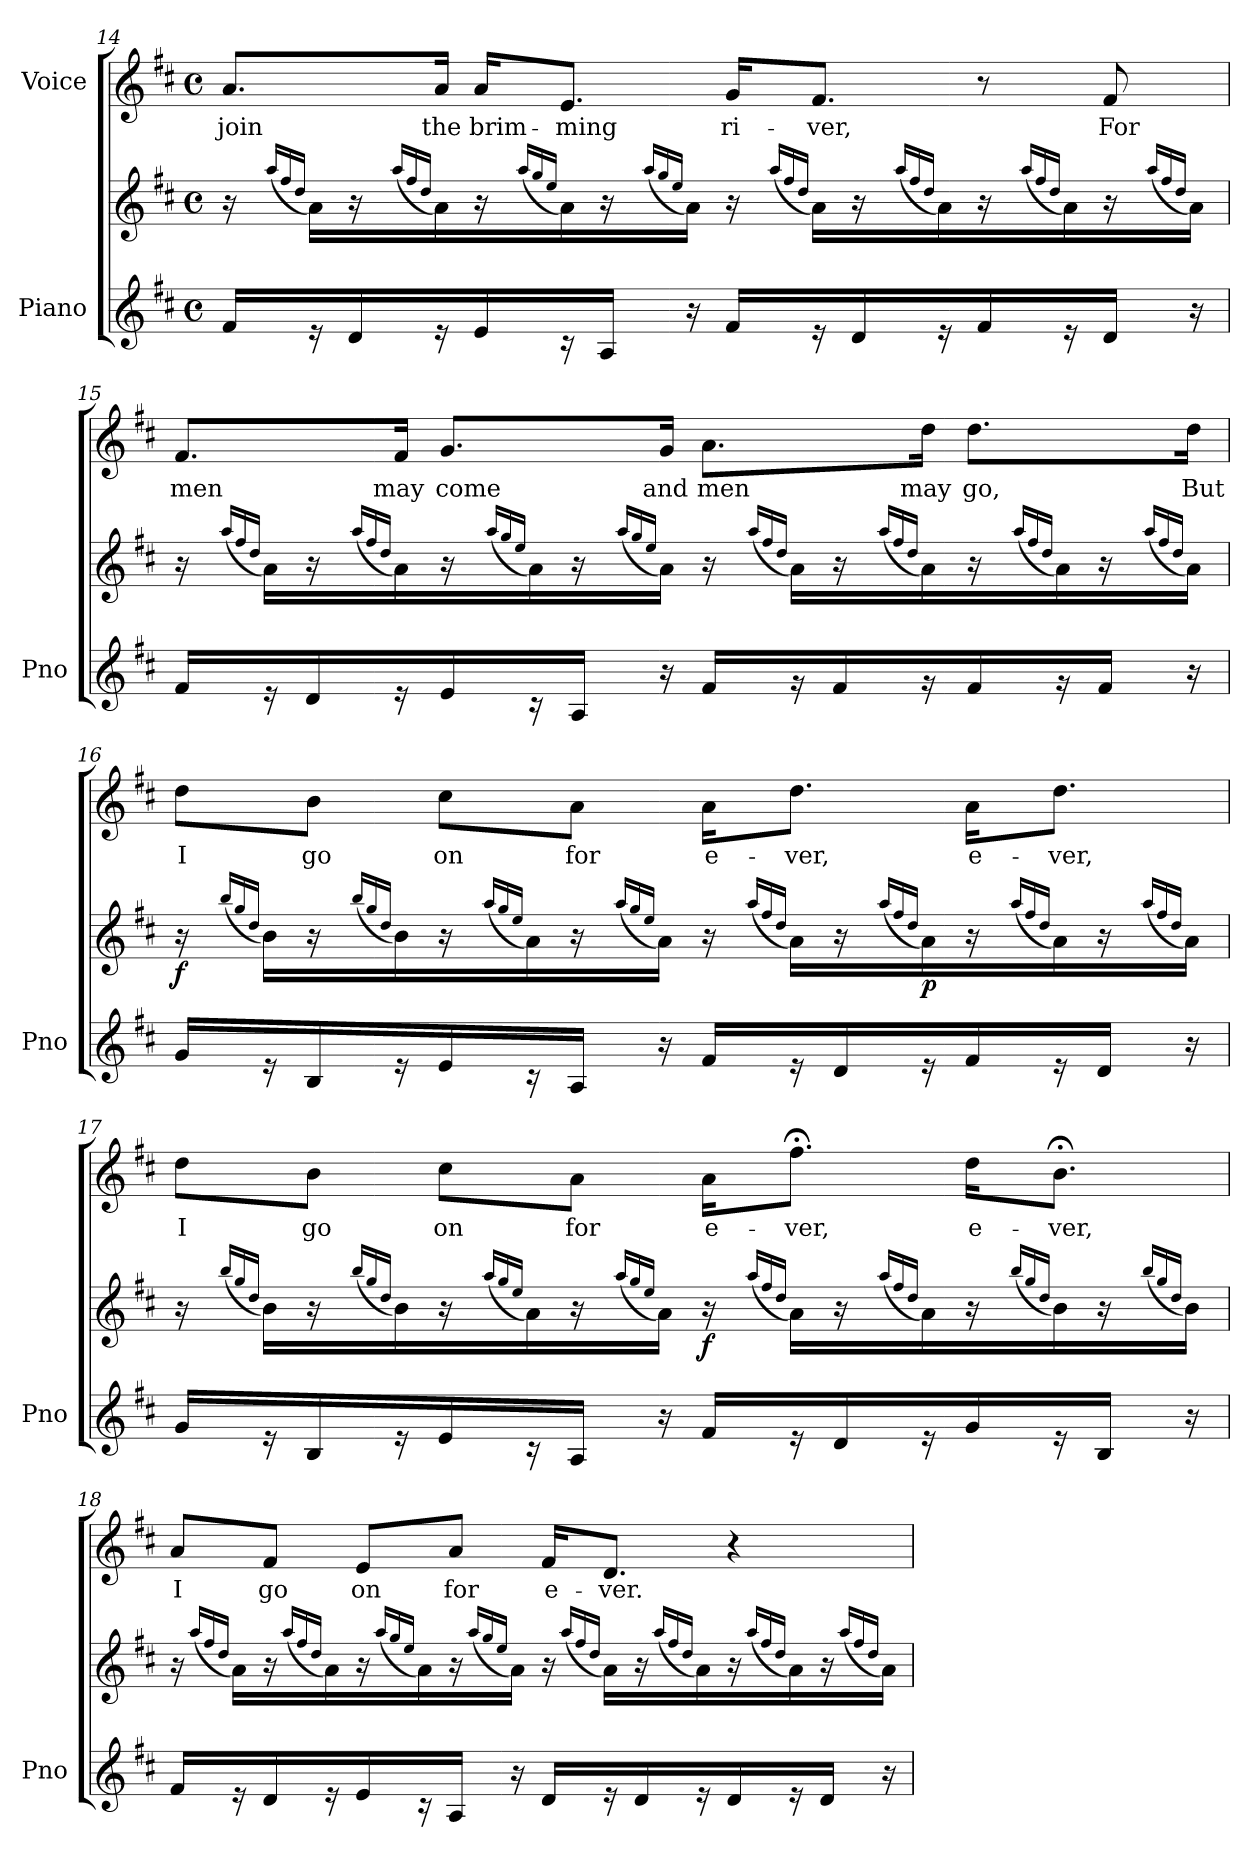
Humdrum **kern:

**kern	**kern	**dynam	**kern	**text
*part2	*part2	*part2	*part1	*part1
*staff3	*staff2	*staff2/3	*staff1	*staff1
*I"Piano	*	*	*I"Voice	*
*I'Pno	*	*	*	*
*clefG2	*clefG2	*	*clefG2	*
*k[f#c#]	*k[f#c#]	*	*k[f#c#]	*
*M4/4	*M4/4	*	*M4/4	*
*met(c)	*met(c)	*	*met(c)	*
=14	=14	=14	=14	=14
16f#/LL	16r	.	8.a/L	join
.	(16qaa/LL	.	.	.
.	16qff#/	.	.	.
.	16qdd/JJ	.	.	.
16r	16a\LL)	.	.	.
16d/	16r	.	.	.
.	(16qaa/LL	.	.	.
.	16qff#/	.	.	.
.	16qdd/JJ	.	.	.
16r	16a\)	.	16a/Jk	the
16e/	16r	.	16a/KL	brim-
.	(16qaa/LL	.	.	.
.	16qgg/	.	.	.
.	16qee/JJ	.	.	.
16r	16a\)	.	8.e/J	-ming
16A/JJ	16r	.	.	.
.	(16qaa/LL	.	.	.
.	16qgg/	.	.	.
.	16qee/JJ	.	.	.
16r	16a\JJ)	.	.	.
16f#/LL	16r	.	16g/KL	ri-
.	(16qaa/LL	.	.	.
.	16qff#/	.	.	.
.	16qdd/JJ	.	.	.
16r	16a\LL)	.	8.f#/J	-ver,
16d/	16r	.	.	.
.	(16qaa/LL	.	.	.
.	16qff#/	.	.	.
.	16qdd/JJ	.	.	.
16r	16a\)	.	.	.
16f#/	16r	.	8r	.
.	(16qaa/LL	.	.	.
.	16qff#/	.	.	.
.	16qdd/JJ	.	.	.
16r	16a\)	.	.	.
16d/JJ	16r	.	8f#/	For
.	(16qaa/LL	.	.	.
.	16qff#/	.	.	.
.	16qdd/JJ	.	.	.
16r	16a\JJ)	.	.	.
=15	=15	=15	=15	=15
16f#/LL	16r	.	8.f#/L	men
.	(16qaa/LL	.	.	.
.	16qff#/	.	.	.
.	16qdd/JJ	.	.	.
16r	16a\LL)	.	.	.
16d/	16r	.	.	.
.	(16qaa/LL	.	.	.
.	16qff#/	.	.	.
.	16qdd/JJ	.	.	.
16r	16a\)	.	16f#/Jk	may
16e/	16r	.	8.g/L	come
.	(16qaa/LL	.	.	.
.	16qgg/	.	.	.
.	16qee/JJ	.	.	.
16r	16a\)	.	.	.
16A/JJ	16r	.	.	.
.	(16qaa/LL	.	.	.
.	16qgg/	.	.	.
.	16qee/JJ	.	.	.
16r	16a\JJ)	.	16g/Jk	and
16f#/LL	16r	.	8.a\L	men
.	(16qaa/LL	.	.	.
.	16qff#/	.	.	.
.	16qdd/JJ	.	.	.
16r	16a\LL)	.	.	.
16f#/	16r	.	.	.
.	(16qaa/LL	.	.	.
.	16qff#/	.	.	.
.	16qdd/JJ	.	.	.
16r	16a\)	.	16dd\Jk	may
16f#/	16r	.	8.dd\L	go,
.	(16qaa/LL	.	.	.
.	16qff#/	.	.	.
.	16qdd/JJ	.	.	.
16r	16a\)	.	.	.
16f#/JJ	16r	.	.	.
.	(16qaa/LL	.	.	.
.	16qff#/	.	.	.
.	16qdd/JJ	.	.	.
16r	16a\JJ)	.	16dd\Jk	But
=16	=16	=16	=16	=16
!	!	!LO:DY:b	!	!
16g/LL	16r	f	8dd\L	I
.	(16qbb/LL	.	.	.
.	16qgg/	.	.	.
.	16qdd/JJ	.	.	.
16r	16b\LL)	.	.	.
16B/	16r	.	8b\J	go
.	(16qbb/LL	.	.	.
.	16qgg/	.	.	.
.	16qdd/JJ	.	.	.
16r	16b\)	.	.	.
16e/	16r	.	8cc#\L	on
.	(16qaa/LL	.	.	.
.	16qgg/	.	.	.
.	16qee/JJ	.	.	.
16r	16a\)	.	.	.
16A/JJ	16r	.	8a\J	for
.	(16qaa/LL	.	.	.
.	16qgg/	.	.	.
.	16qee/JJ	.	.	.
16r	16a\JJ)	.	.	.
16f#/LL	16r	.	16a\KL	e-
.	(16qaa/LL	.	.	.
.	16qff#/	.	.	.
.	16qdd/JJ	.	.	.
16r	16a\LL)	.	8.dd\J	-ver,
16d/	16r	.	.	.
.	(16qaa/LL	.	.	.
.	16qff#/	.	.	.
.	16qdd/JJ	.	.	.
!	!	!LO:DY:b	!	!
16r	16a\)	p	.	.
16f#/	16r	.	16a\KL	e-
.	(16qaa/LL	.	.	.
.	16qff#/	.	.	.
.	16qdd/JJ	.	.	.
16r	16a\)	.	8.dd\J	-ver,
16d/JJ	16r	.	.	.
.	(16qaa/LL	.	.	.
.	16qff#/	.	.	.
.	16qdd/JJ	.	.	.
16r	16a\JJ)	.	.	.
=17	=17	=17	=17	=17
16g/LL	16r	.	8dd\L	I
.	(16qbb/LL	.	.	.
.	16qgg/	.	.	.
.	16qdd/JJ	.	.	.
16r	16b\LL)	.	.	.
16B/	16r	.	8b\J	go
.	(16qbb/LL	.	.	.
.	16qgg/	.	.	.
.	16qdd/JJ	.	.	.
16r	16b\)	.	.	.
16e/	16r	.	8cc#\L	on
.	(16qaa/LL	.	.	.
.	16qgg/	.	.	.
.	16qee/JJ	.	.	.
16r	16a\)	.	.	.
16A/JJ	16r	.	8a\J	for
.	(16qaa/LL	.	.	.
.	16qgg/	.	.	.
.	16qee/JJ	.	.	.
16r	16a\JJ)	.	.	.
!	!	!LO:DY:b	!	!
16f#/LL	16r	f	16a\KL	e-
.	(16qaa/LL	.	.	.
.	16qff#/	.	.	.
.	16qdd/JJ	.	.	.
16r	16a\LL)	.	8.ff#;<\J	-ver,
16d/	16r	.	.	.
.	(16qaa/LL	.	.	.
.	16qff#/	.	.	.
.	16qdd/JJ	.	.	.
16r	16a\)	.	.	.
16g/	16r	.	16dd\KL	e-
.	(16qbb/LL	.	.	.
.	16qgg/	.	.	.
.	16qdd/JJ	.	.	.
16r	16b\)	.	8.b;<\J	-ver,
16B/JJ	16r	.	.	.
.	(16qbb/LL	.	.	.
.	16qgg/	.	.	.
.	16qdd/JJ	.	.	.
16r	16b\JJ)	.	.	.
=18	=18	=18	=18	=18
16f#/LL	16r	.	8a/L	I
.	(16qaa/LL	.	.	.
.	16qff#/	.	.	.
.	16qdd/JJ	.	.	.
16r	16a\LL)	.	.	.
16d/	16r	.	8f#/J	go
.	(16qaa/LL	.	.	.
.	16qff#/	.	.	.
.	16qdd/JJ	.	.	.
16r	16a\)	.	.	.
16e/	16r	.	8e/L	on
.	(16qaa/LL	.	.	.
.	16qgg/	.	.	.
.	16qee/JJ	.	.	.
16r	16a\)	.	.	.
16A/JJ	16r	.	8a/J	for
.	(16qaa/LL	.	.	.
.	16qgg/	.	.	.
.	16qee/JJ	.	.	.
16r	16a\JJ)	.	.	.
16d/LL	16r	.	16f#/KL	e-
.	(16qaa/LL	.	.	.
.	16qff#/	.	.	.
.	16qdd/JJ	.	.	.
16r	16a\LL)	.	8.d/J	-ver.
16d/	16r	.	.	.
.	(16qaa/LL	.	.	.
.	16qff#/	.	.	.
.	16qdd/JJ	.	.	.
16r	16a\)	.	.	.
16d/	16r	.	4r	.
.	(16qaa/LL	.	.	.
.	16qff#/	.	.	.
.	16qdd/JJ	.	.	.
16r	16a\)	.	.	.
16d/JJ	16r	.	.	.
.	(16qaa/LL	.	.	.
.	16qff#/	.	.	.
.	16qdd/JJ	.	.	.
16r	16a\JJ)	.	.	.
=	=	=	=	=
*-	*-	*-	*-	*-
